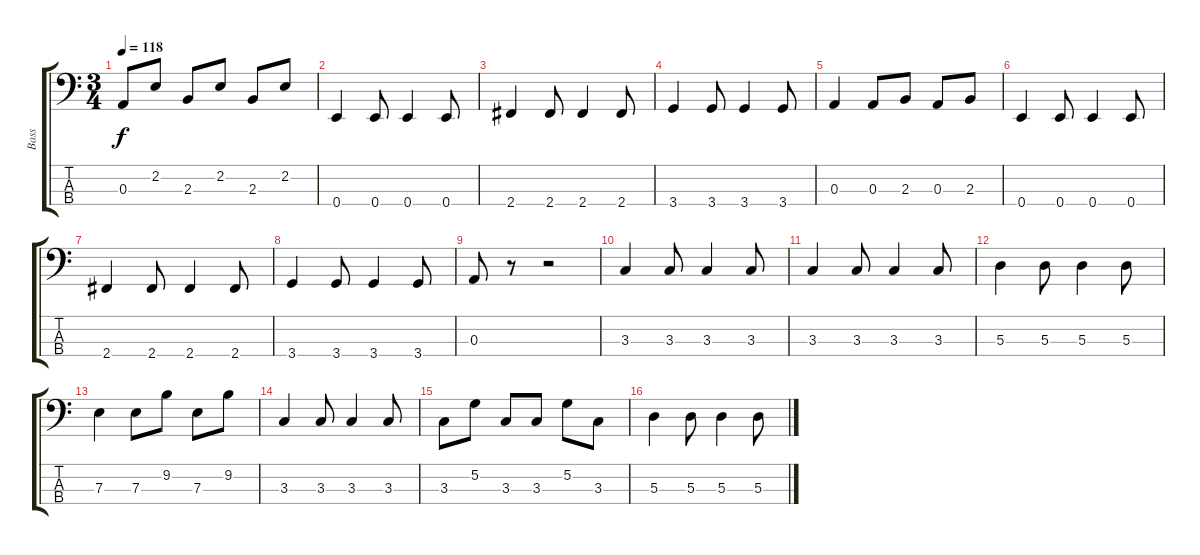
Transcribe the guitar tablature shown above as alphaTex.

\track ("Bass" "Bass") {instrument electricbassfinger}
\staff {score tabs}
\tuning (G2 D2 A1 E1) {hide}
\ts (3 4)
\tempo 118
\clef f4
\ks c
0.3.8{dy f} 2.2.8 2.3.8 2.2.8 2.3.8 2.2.8 |
0.4.4 0.4.8 0.4.4 0.4.8 |
2.4.4 2.4.8 2.4.4 2.4.8 |
3.4.4 3.4.8 3.4.4 3.4.8 |
0.3.4 0.3.8 2.3.8 0.3.8 2.3.8 |
0.4.4 0.4.8 0.4.4 0.4.8 |
2.4.4 2.4.8 2.4.4 2.4.8 |
3.4.4 3.4.8 3.4.4 3.4.8 |
0.3.8 r.8 r.2 |
3.3.4 3.3.8 3.3.4 3.3.8 |
3.3.4 3.3.8 3.3.4 3.3.8 |
5.3.4 5.3.8 5.3.4 5.3.8 |
7.3.4 7.3.8 9.2.8 7.3.8 9.2.8 |
3.3.4 3.3.8 3.3.4 3.3.8 |
3.3.8 5.2.8 3.3.8 3.3.8 5.2.8 3.3.8 |
5.3.4 5.3.8 5.3.4 5.3.8
